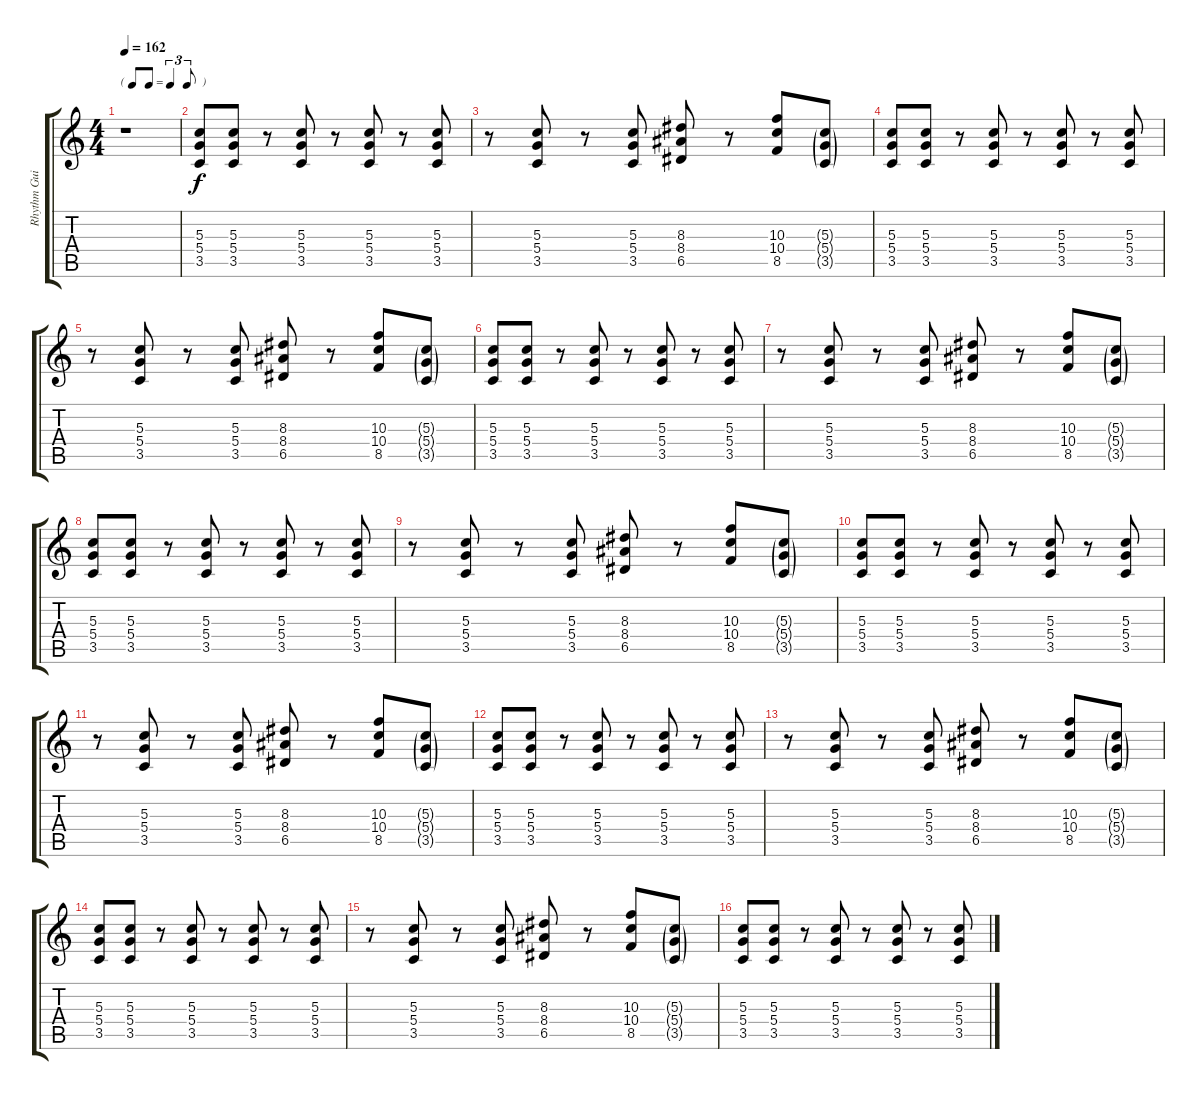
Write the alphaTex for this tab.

\track ("Rhythm Guitar (Intro)" "Rhythm Gui") {instrument acousticguitarsteel}
\staff {score tabs}
\tuning (E4 B3 G3 D3 A2 E2) {hide}
\ts (4 4)
\tf triplet8th
\tempo 162
\clef g2
\ks c
r.1{dy f} |
(5.3 5.4 3.5).8 (5.3 5.4 3.5).8 r.8 (5.3 5.4 3.5).8 r.8 (5.3 5.4 3.5).8 r.8 (5.3 5.4 3.5).8 |
r.8 (5.3 5.4 3.5).8 r.8 (5.3 5.4 3.5).8 (8.3 8.4 6.5).8 r.8 (10.3 10.4 8.5).8 (5.3{g} 5.4{g} 3.5{g}).8 |
(5.3 5.4 3.5).8 (5.3 5.4 3.5).8 r.8 (5.3 5.4 3.5).8 r.8 (5.3 5.4 3.5).8 r.8 (5.3 5.4 3.5).8 |
r.8 (5.3 5.4 3.5).8 r.8 (5.3 5.4 3.5).8 (8.3 8.4 6.5).8 r.8 (10.3 10.4 8.5).8 (5.3{g} 5.4{g} 3.5{g}).8 |
(5.3 5.4 3.5).8 (5.3 5.4 3.5).8 r.8 (5.3 5.4 3.5).8 r.8 (5.3 5.4 3.5).8 r.8 (5.3 5.4 3.5).8 |
r.8 (5.3 5.4 3.5).8 r.8 (5.3 5.4 3.5).8 (8.3 8.4 6.5).8 r.8 (10.3 10.4 8.5).8 (5.3{g} 5.4{g} 3.5{g}).8 |
(5.3 5.4 3.5).8 (5.3 5.4 3.5).8 r.8 (5.3 5.4 3.5).8 r.8 (5.3 5.4 3.5).8 r.8 (5.3 5.4 3.5).8 |
r.8 (5.3 5.4 3.5).8 r.8 (5.3 5.4 3.5).8 (8.3 8.4 6.5).8 r.8 (10.3 10.4 8.5).8 (5.3{g} 5.4{g} 3.5{g}).8 |
(5.3 5.4 3.5).8 (5.3 5.4 3.5).8 r.8 (5.3 5.4 3.5).8 r.8 (5.3 5.4 3.5).8 r.8 (5.3 5.4 3.5).8 |
r.8 (5.3 5.4 3.5).8 r.8 (5.3 5.4 3.5).8 (8.3 8.4 6.5).8 r.8 (10.3 10.4 8.5).8 (5.3{g} 5.4{g} 3.5{g}).8 |
(5.3 5.4 3.5).8 (5.3 5.4 3.5).8 r.8 (5.3 5.4 3.5).8 r.8 (5.3 5.4 3.5).8 r.8 (5.3 5.4 3.5).8 |
r.8 (5.3 5.4 3.5).8 r.8 (5.3 5.4 3.5).8 (8.3 8.4 6.5).8 r.8 (10.3 10.4 8.5).8 (5.3{g} 5.4{g} 3.5{g}).8 |
(5.3 5.4 3.5).8 (5.3 5.4 3.5).8 r.8 (5.3 5.4 3.5).8 r.8 (5.3 5.4 3.5).8 r.8 (5.3 5.4 3.5).8 |
r.8 (5.3 5.4 3.5).8 r.8 (5.3 5.4 3.5).8 (8.3 8.4 6.5).8 r.8 (10.3 10.4 8.5).8 (5.3{g} 5.4{g} 3.5{g}).8 |
(5.3 5.4 3.5).8 (5.3 5.4 3.5).8 r.8 (5.3 5.4 3.5).8 r.8 (5.3 5.4 3.5).8 r.8 (5.3 5.4 3.5).8
